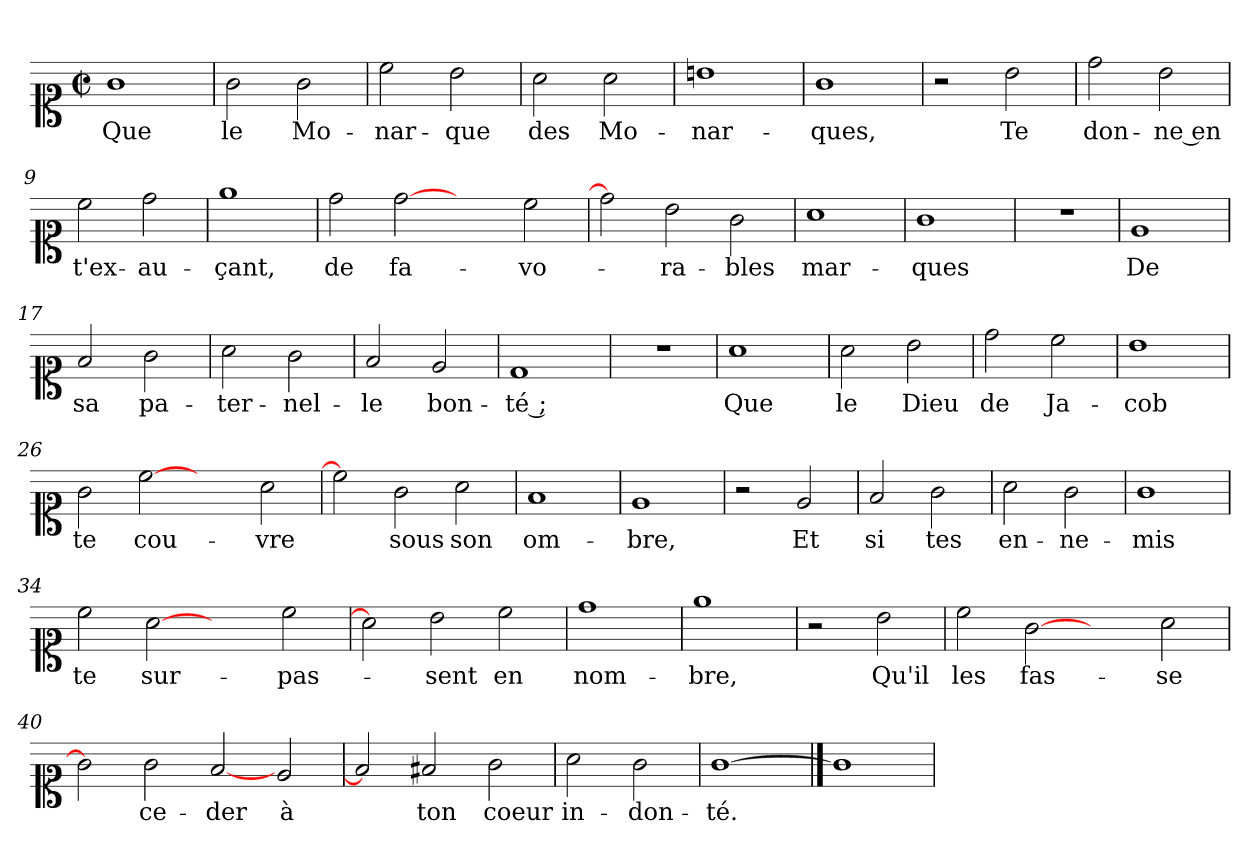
**kern	**text
*part1	*part1
*staff1	*staff1
*clefC1	*
*k[]	*
*C:	*
*M2/2	*
*met(c|)	*
=1	=1
1g	Que
=2	=2
2g\	le
2g\	Mo-
=3	=3
2cc\	-nar-
2b\	-que
=4	=4
2a\	des
2a\	Mo-
=5	=5
1bn	-nar-
=6	=6
1g	-ques,
=7	=7
2r	.
2b\	Te
!!LO:LB:g=z
=8	=8
2dd\	don-
2b\	-ne en
=9	=9
2cc\	t'ex-
2dd\	-au-
=10	=10
1ee	-çant,
=11	=11
2dd\	de
[2dd	fa-
2ryy	.
2cc\	-vo-
=12	=12
2dd]	.
2b\	-ra-
2g\	-bles
=13	=13
1a	mar-
=14	=14
1g	-ques
!!LO:LB:g=z
=15	=15
1r	.
=16	=16
1e	De
=17	=17
2f/	sa
2g\	pa-
=18	=18
2a\	-ter-
2g\	-nel-
=19	=19
2f/	-le
2e/	bon-
=20	=20
1d	-té ;
=21	=21
1r	.
=22	=22
1a	Que
!!LO:LB:g=z
=23	=23
2a\	le
2b\	Dieu
=24	=24
2dd\	de
2cc\	Ja-
=25	=25
1b	-cob
=26	=26
2g\	te
[2cc	cou-
2ryy	.
2a\	-vre
=27	=27
2cc]	.
2g\	sous
2a\	son
=28	=28
1f	om-
=29	=29
1e	-bre,
!!LO:LB:g=z
=30	=30
2r	.
2e/	Et
=31	=31
2f/	si
2g\	tes
=32	=32
2a\	en-
2g\	-ne-
=33	=33
1g	-mis
=34	=34
2cc\	te
[2a	sur-
2ryy	.
2cc\	-pas-
=35	=35
2a]	.
2b\	-sent
2cc\	en
=36	=36
1dd	nom-
!!LO:LB:g=z
=37	=37
1ee	-bre,
=38	=38
2r	.
2b\	Qu'il
=39	=39
2cc\	les
[2g	fas-
2ryy	.
2a\	-se
=40	=40
2g]	.
2g\	ce-
[2f	-der
2e/	à
=41	=41
2f]	.
2f#X/	ton
2g\	coeur
=42	=42
2a\	in-
2g\	-don-
=43	=43
[1g	-té.
==44	==44
1g]	.
=	=
*-	*-
